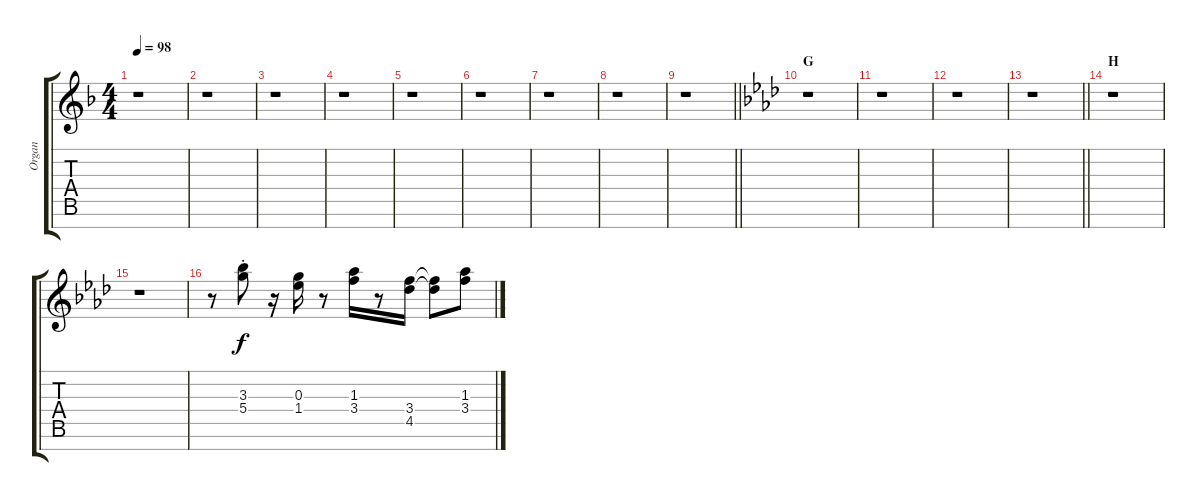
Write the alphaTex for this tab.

\track ("Organ" "Organ") {instrument rockorgan}
\staff {score tabs}
\tuning (E6 B5 G5 D5 A4 E4 B3) {hide}
\ts (4 4)
\tempo 98
\clef g2
\ks f
r.1{dy f} |
r.1 |
r.1 |
r.1 |
r.1 |
r.1 |
r.1 |
r.1 |
\barLineRight lightlight
r.1 |
\section ("" "G")
\ks ab
r.1 |
r.1 |
r.1 |
\barLineRight lightlight
r.1 |
\section ("" "H")
r.1 |
r.1 |
r.8 (3.3{st} 5.4{st}).8 r.16 (0.3 1.4).16 r.8 (1.3 3.4).16 r.8 (3.4 4.5).16 (3.4{t} 4.5{t}).8 (1.3 3.4).8
